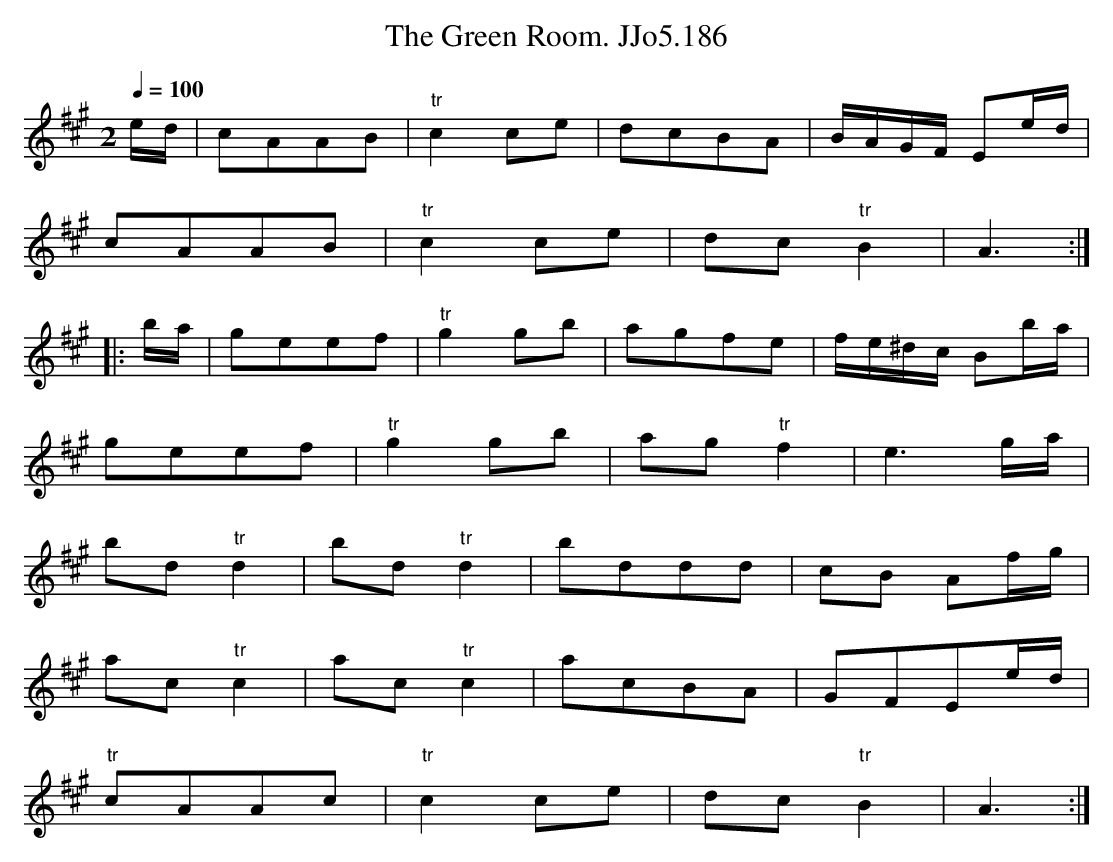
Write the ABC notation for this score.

X:1
T:Green Room. JJo5.186, The
M:2
L:1/8
Q:1/4=100
K:A
e/d/|cAAB|"tr"c2ce|dcBA|B/A/G/F/ Ee/d/|
cAAB|"tr"c2ce|dc"tr"B2|A3:|
|:b/a/|geef|"tr"g2gb|agfe|f/e/^d/c/ Bb/a/|
geef|"tr"g2gb|ag"tr"f2|e3g/a/|
bd"tr"d2|bd"tr"d2|bddd|cB Af/g/|
ac"tr"c2|ac"tr"c2|acBA|GFEe/d/|
"tr"cAAc|"tr"c2ce|dc"tr"B2|A3:|
